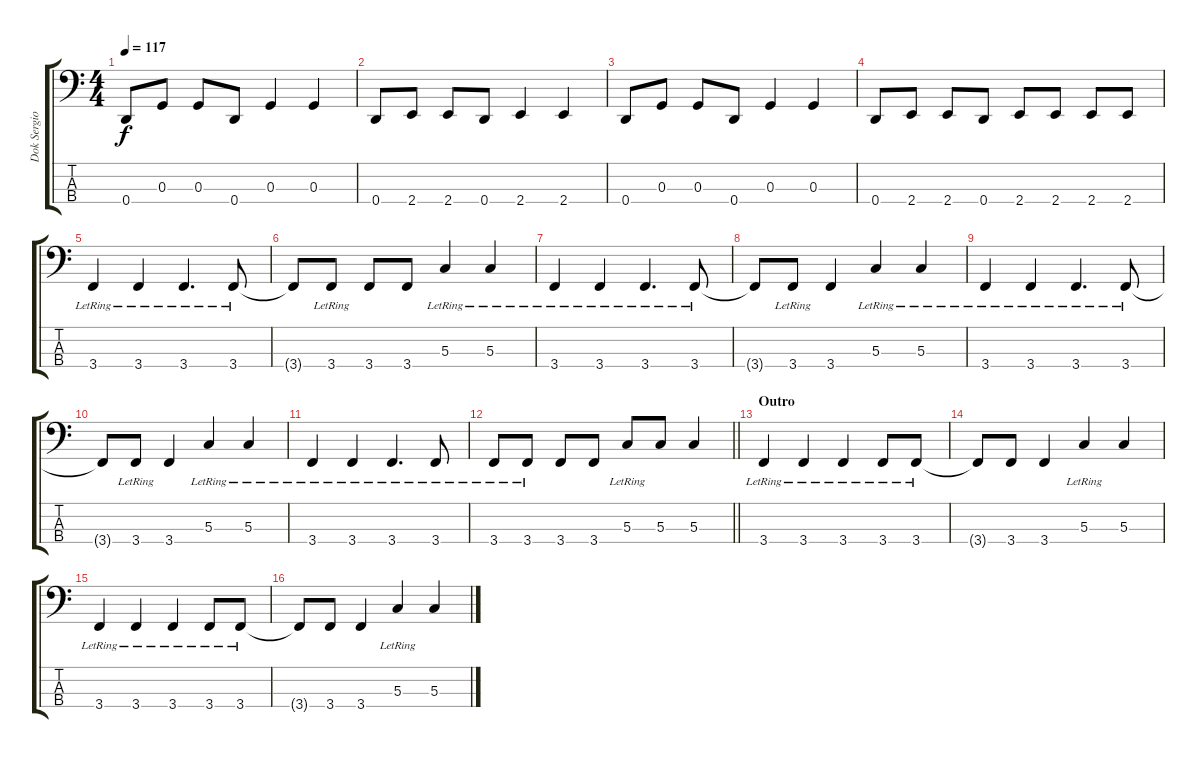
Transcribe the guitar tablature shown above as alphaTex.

\track ("Dok Sergio(Bass)" "Dok Sergio") {instrument electricbassfinger}
\staff {score tabs}
\tuning (F2 C2 G1 D1) {hide}
\ts (4 4)
\tempo 117
\clef f4
\ks c
0.4.8{dy f} 0.3.8 0.3.8 0.4.8 0.3.4 0.3.4 |
0.4.8 2.4.8 2.4.8 0.4.8 2.4.4 2.4.4 |
0.4.8 0.3.8 0.3.8 0.4.8 0.3.4 0.3.4 |
0.4.8 2.4.8 2.4.8 0.4.8 2.4.8 2.4.8 2.4.8 2.4.8 |
3.4{lr}.4 3.4{lr}.4 3.4{lr}.4{d} 3.4{lr}.8 |
3.4{t}.8 3.4{lr}.8 3.4.8 3.4.8 5.3{lr}.4 5.3{lr}.4 |
3.4{lr}.4 3.4{lr}.4 3.4{lr}.4{d} 3.4{lr}.8 |
3.4{t}.8 3.4{lr}.8 3.4.4 5.3{lr}.4 5.3{lr}.4 |
3.4{lr}.4 3.4{lr}.4 3.4{lr}.4{d} 3.4{lr}.8 |
3.4{t}.8 3.4{lr}.8 3.4.4 5.3{lr}.4 5.3{lr}.4 |
3.4{lr}.4 3.4{lr}.4 3.4{lr}.4{d} 3.4{lr}.8 |
\barLineRight lightlight
3.4{lr}.8 3.4{lr}.8 3.4.8 3.4.8 5.3{lr}.8 5.3.8 5.3.4 |
\section ("" "Outro")
3.4{lr}.4 3.4{lr}.4 3.4{lr}.4 3.4{lr}.8 3.4{lr}.8 |
3.4{t}.8 3.4.8 3.4.4 5.3{lr}.4 5.3.4 |
3.4{lr}.4 3.4{lr}.4 3.4{lr}.4 3.4{lr}.8 3.4{lr}.8 |
3.4{t}.8 3.4.8 3.4.4 5.3{lr}.4 5.3.4
